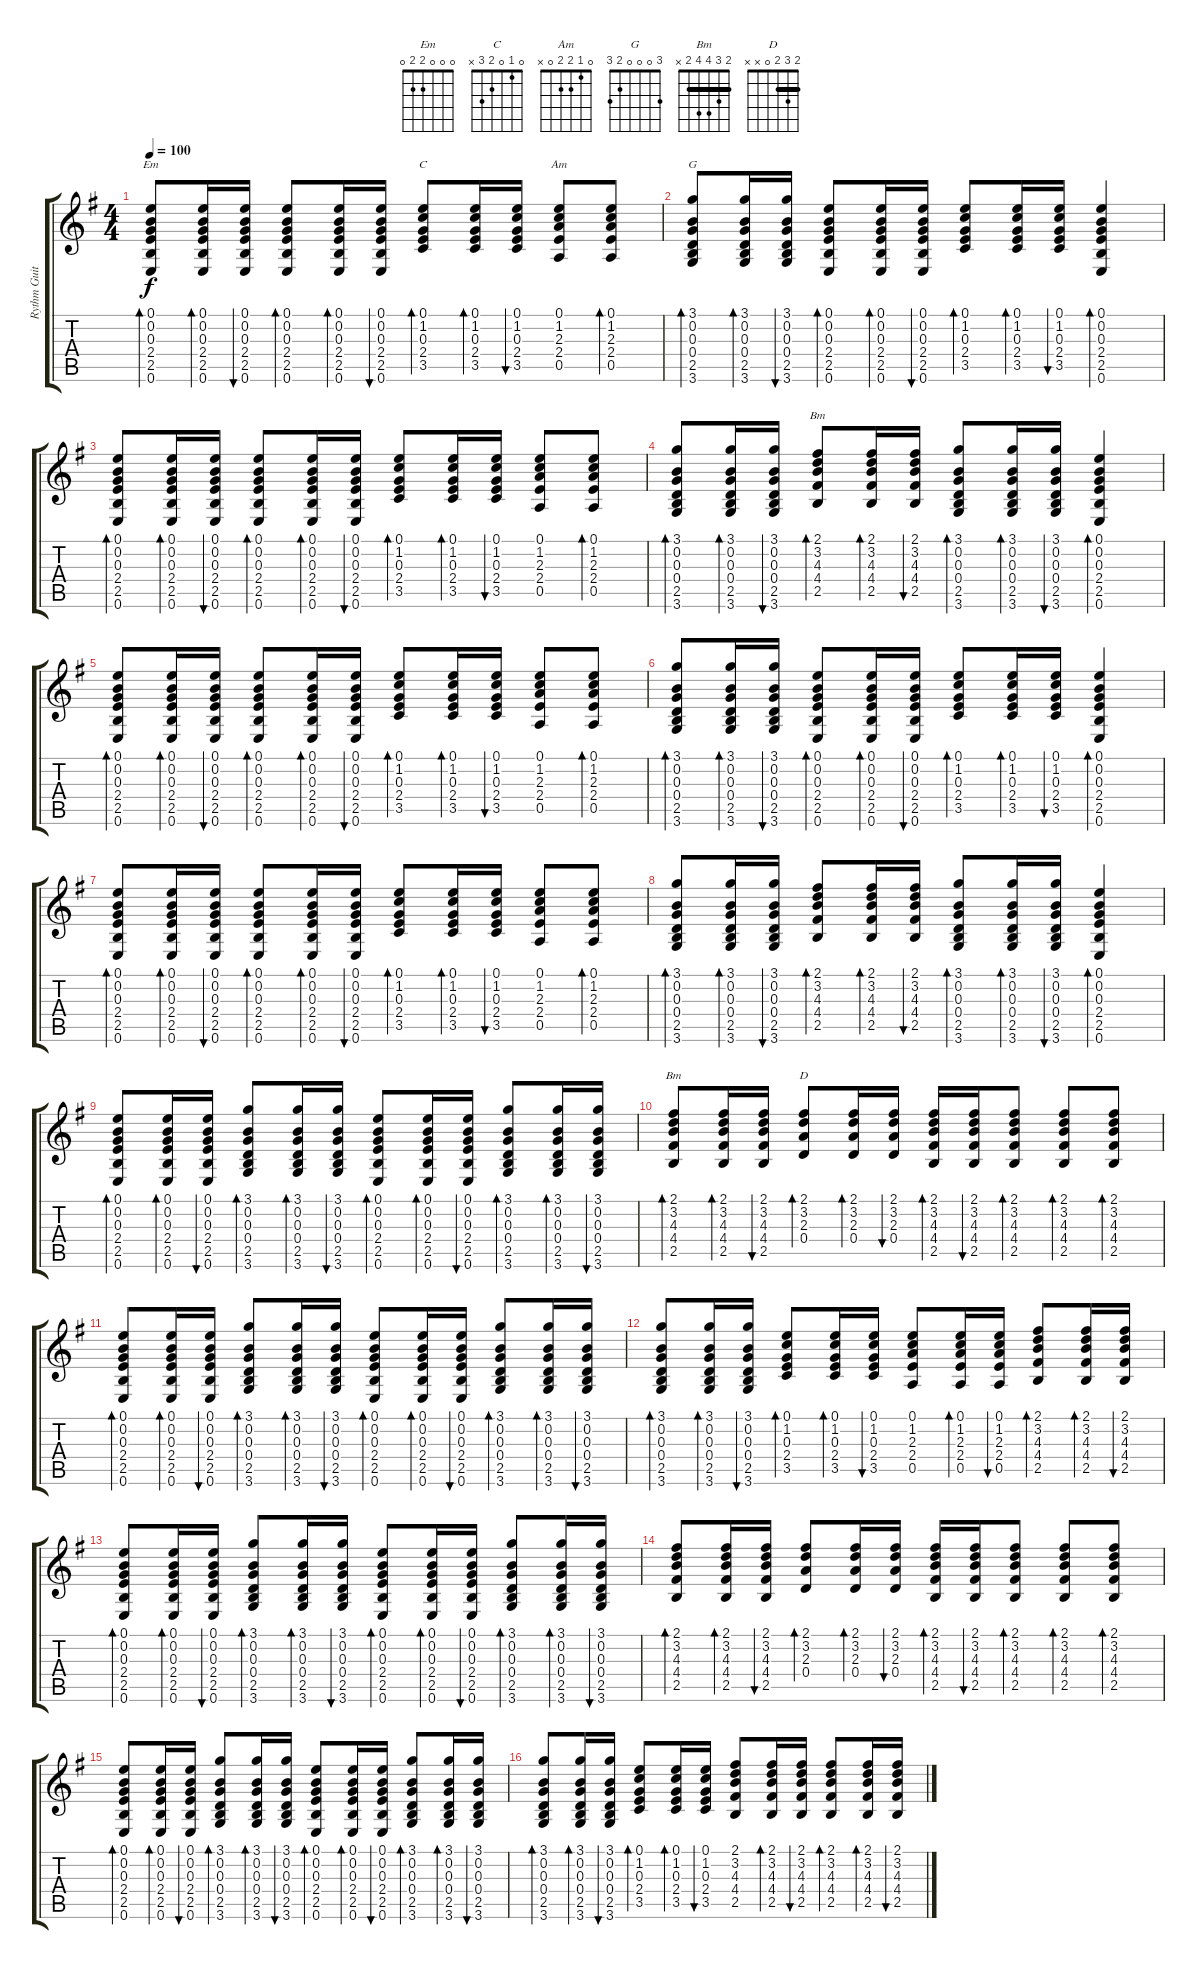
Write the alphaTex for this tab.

\track ("Rythm Guitar" "Rythm Guit") {instrument acousticguitarsteel}
\staff {score tabs}
\tuning (E4 B3 G3 D3 A2 E2) {hide}
\chord ("Em" 0 0 0 2 2 0)
\chord ("C" 0 1 0 2 3 x)
\chord ("Am" 0 1 2 2 0 x)
\chord ("G" 3 0 0 0 2 3)
\chord ("Bm" 2 3 4 0 2 x)
\chord ("Bm" 2 3 4 4 2 x) {barre 2}
\chord ("D" 2 3 2 0 x x) {barre 2}
\ts (4 4)
\tempo 100
\clef g2
\ks eminor
(0.1 0.2 0.3 2.4 2.5 0.6).8{bd 60 ch "Em" dy f} (0.1 0.2 0.3 2.4 2.5 0.6).16{bd 60} (0.1 0.2 0.3 2.4 2.5 0.6).16{bu 60} (0.1 0.2 0.3 2.4 2.5 0.6).8{bd 60} (0.1 0.2 0.3 2.4 2.5 0.6).16{bd 60} (0.1 0.2 0.3 2.4 2.5 0.6).16{bu 60} (0.1 1.2 0.3 2.4 3.5).8{bd 60 ch "C"} (0.1 1.2 0.3 2.4 3.5).16{bd 60} (0.1 1.2 0.3 2.4 3.5).16{bu 60} (0.1 1.2 2.3 2.4 0.5).8{ch "Am"} (0.1 1.2 2.3 2.4 0.5).8{bd 60} |
(3.1 0.2 0.3 0.4 2.5 3.6).8{bd 60 ch "G"} (3.1 0.2 0.3 0.4 2.5 3.6).16{bd 60} (3.1 0.2 0.3 0.4 2.5 3.6).16{bu 60} (0.1 0.2 0.3 2.4 2.5 0.6).8{bd 60} (0.1 0.2 0.3 2.4 2.5 0.6).16{bd 60} (0.1 0.2 0.3 2.4 2.5 0.6).16{bu 60} (0.1 1.2 0.3 2.4 3.5).8{bd 60} (0.1 1.2 0.3 2.4 3.5).16{bd 60} (0.1 1.2 0.3 2.4 3.5).16{bu 60} (0.1 0.2 0.3 2.4 2.5 0.6).4{bd 60} |
(0.1 0.2 0.3 2.4 2.5 0.6).8{bd 60} (0.1 0.2 0.3 2.4 2.5 0.6).16{bd 60} (0.1 0.2 0.3 2.4 2.5 0.6).16{bu 60} (0.1 0.2 0.3 2.4 2.5 0.6).8{bd 60} (0.1 0.2 0.3 2.4 2.5 0.6).16{bd 60} (0.1 0.2 0.3 2.4 2.5 0.6).16{bu 60} (0.1 1.2 0.3 2.4 3.5).8{bd 60} (0.1 1.2 0.3 2.4 3.5).16{bd 60} (0.1 1.2 0.3 2.4 3.5).16{bu 60} (0.1 1.2 2.3 2.4 0.5).8 (0.1 1.2 2.3 2.4 0.5).8{bd 60} |
(3.1 0.2 0.3 0.4 2.5 3.6).8{bd 60} (3.1 0.2 0.3 0.4 2.5 3.6).16{bd 60} (3.1 0.2 0.3 0.4 2.5 3.6).16{bu 60} (2.1 3.2 4.3 4.4 2.5).8{bd 60 ch "Bm"} (2.1 3.2 4.3 4.4 2.5).16{bd 60} (2.1 3.2 4.3 4.4 2.5).16{bu 60} (3.1 0.2 0.3 0.4 2.5 3.6).8{bd 60} (3.1 0.2 0.3 0.4 2.5 3.6).16{bd 60} (3.1 0.2 0.3 0.4 2.5 3.6).16{bu 60} (0.1 0.2 0.3 2.4 2.5 0.6).4{bd 60} |
(0.1 0.2 0.3 2.4 2.5 0.6).8{bd 60} (0.1 0.2 0.3 2.4 2.5 0.6).16{bd 60} (0.1 0.2 0.3 2.4 2.5 0.6).16{bu 60} (0.1 0.2 0.3 2.4 2.5 0.6).8{bd 60} (0.1 0.2 0.3 2.4 2.5 0.6).16{bd 60} (0.1 0.2 0.3 2.4 2.5 0.6).16{bu 60} (0.1 1.2 0.3 2.4 3.5).8{bd 60} (0.1 1.2 0.3 2.4 3.5).16{bd 60} (0.1 1.2 0.3 2.4 3.5).16{bu 60} (0.1 1.2 2.3 2.4 0.5).8 (0.1 1.2 2.3 2.4 0.5).8{bd 60} |
(3.1 0.2 0.3 0.4 2.5 3.6).8{bd 60} (3.1 0.2 0.3 0.4 2.5 3.6).16{bd 60} (3.1 0.2 0.3 0.4 2.5 3.6).16{bu 60} (0.1 0.2 0.3 2.4 2.5 0.6).8{bd 60} (0.1 0.2 0.3 2.4 2.5 0.6).16{bd 60} (0.1 0.2 0.3 2.4 2.5 0.6).16{bu 60} (0.1 1.2 0.3 2.4 3.5).8{bd 60} (0.1 1.2 0.3 2.4 3.5).16{bd 60} (0.1 1.2 0.3 2.4 3.5).16{bu 60} (0.1 0.2 0.3 2.4 2.5 0.6).4{bd 60} |
(0.1 0.2 0.3 2.4 2.5 0.6).8{bd 60} (0.1 0.2 0.3 2.4 2.5 0.6).16{bd 60} (0.1 0.2 0.3 2.4 2.5 0.6).16{bu 60} (0.1 0.2 0.3 2.4 2.5 0.6).8{bd 60} (0.1 0.2 0.3 2.4 2.5 0.6).16{bd 60} (0.1 0.2 0.3 2.4 2.5 0.6).16{bu 60} (0.1 1.2 0.3 2.4 3.5).8{bd 60} (0.1 1.2 0.3 2.4 3.5).16{bd 60} (0.1 1.2 0.3 2.4 3.5).16{bu 60} (0.1 1.2 2.3 2.4 0.5).8 (0.1 1.2 2.3 2.4 0.5).8{bd 60} |
(3.1 0.2 0.3 0.4 2.5 3.6).8{bd 60} (3.1 0.2 0.3 0.4 2.5 3.6).16{bd 60} (3.1 0.2 0.3 0.4 2.5 3.6).16{bu 60} (2.1 3.2 4.3 4.4 2.5).8{bd 60} (2.1 3.2 4.3 4.4 2.5).16{bd 60} (2.1 3.2 4.3 4.4 2.5).16{bu 60} (3.1 0.2 0.3 0.4 2.5 3.6).8{bd 60} (3.1 0.2 0.3 0.4 2.5 3.6).16{bd 60} (3.1 0.2 0.3 0.4 2.5 3.6).16{bu 60} (0.1 0.2 0.3 2.4 2.5 0.6).4{bd 60} |
(0.1 0.2 0.3 2.4 2.5 0.6).8{bd 60} (0.1 0.2 0.3 2.4 2.5 0.6).16{bd 60} (0.1 0.2 0.3 2.4 2.5 0.6).16{bu 60} (3.1 0.2 0.3 0.4 2.5 3.6).8{bd 60} (3.1 0.2 0.3 0.4 2.5 3.6).16{bd 60} (3.1 0.2 0.3 0.4 2.5 3.6).16{bu 60} (0.1 0.2 0.3 2.4 2.5 0.6).8{bd 60} (0.1 0.2 0.3 2.4 2.5 0.6).16{bd 60} (0.1 0.2 0.3 2.4 2.5 0.6).16{bu 60} (3.1 0.2 0.3 0.4 2.5 3.6).8{bd 60} (3.1 0.2 0.3 0.4 2.5 3.6).16{bd 60} (3.1 0.2 0.3 0.4 2.5 3.6).16{bu 60} |
(2.1 3.2 4.3 4.4 2.5).8{bd 60 ch "Bm"} (2.1 3.2 4.3 4.4 2.5).16{bd 60} (2.1 3.2 4.3 4.4 2.5).16{bu 60} (2.1 3.2 2.3 0.4).8{bd 60 ch "D"} (2.1 3.2 2.3 0.4).16{bd 60} (2.1 3.2 2.3 0.4).16{bu 60} (2.1 3.2 4.3 4.4 2.5).16{bd 60} (2.1 3.2 4.3 4.4 2.5).16{bu 60} (2.1 3.2 4.3 4.4 2.5).8{bd 60} (2.1 3.2 4.3 4.4 2.5).8{bd 60} (2.1 3.2 4.3 4.4 2.5).8{bd 60} |
(0.1 0.2 0.3 2.4 2.5 0.6).8{bd 60} (0.1 0.2 0.3 2.4 2.5 0.6).16{bd 60} (0.1 0.2 0.3 2.4 2.5 0.6).16{bu 60} (3.1 0.2 0.3 0.4 2.5 3.6).8{bd 60} (3.1 0.2 0.3 0.4 2.5 3.6).16{bd 60} (3.1 0.2 0.3 0.4 2.5 3.6).16{bu 60} (0.1 0.2 0.3 2.4 2.5 0.6).8{bd 60} (0.1 0.2 0.3 2.4 2.5 0.6).16{bd 60} (0.1 0.2 0.3 2.4 2.5 0.6).16{bu 60} (3.1 0.2 0.3 0.4 2.5 3.6).8{bd 60} (3.1 0.2 0.3 0.4 2.5 3.6).16{bd 60} (3.1 0.2 0.3 0.4 2.5 3.6).16{bu 60} |
(3.1 0.2 0.3 0.4 2.5 3.6).8{bd 60} (3.1 0.2 0.3 0.4 2.5 3.6).16{bd 60} (3.1 0.2 0.3 0.4 2.5 3.6).16{bu 60} (0.1 1.2 0.3 2.4 3.5).8{bd 60} (0.1 1.2 0.3 2.4 3.5).16{bd 60} (0.1 1.2 0.3 2.4 3.5).16{bu 60} (0.1 1.2 2.3 2.4 0.5).8 (0.1 1.2 2.3 2.4 0.5).16{bd 60} (0.1 1.2 2.3 2.4 0.5).16{bu 60} (2.1 3.2 4.3 4.4 2.5).8{bd 60} (2.1 3.2 4.3 4.4 2.5).16{bd 60} (2.1 3.2 4.3 4.4 2.5).16{bu 60} |
(0.1 0.2 0.3 2.4 2.5 0.6).8{bd 60} (0.1 0.2 0.3 2.4 2.5 0.6).16{bd 60} (0.1 0.2 0.3 2.4 2.5 0.6).16{bu 60} (3.1 0.2 0.3 0.4 2.5 3.6).8{bd 60} (3.1 0.2 0.3 0.4 2.5 3.6).16{bd 60} (3.1 0.2 0.3 0.4 2.5 3.6).16{bu 60} (0.1 0.2 0.3 2.4 2.5 0.6).8{bd 60} (0.1 0.2 0.3 2.4 2.5 0.6).16{bd 60} (0.1 0.2 0.3 2.4 2.5 0.6).16{bu 60} (3.1 0.2 0.3 0.4 2.5 3.6).8{bd 60} (3.1 0.2 0.3 0.4 2.5 3.6).16{bd 60} (3.1 0.2 0.3 0.4 2.5 3.6).16{bu 60} |
(2.1 3.2 4.3 4.4 2.5).8{bd 60} (2.1 3.2 4.3 4.4 2.5).16{bd 60} (2.1 3.2 4.3 4.4 2.5).16{bu 60} (2.1 3.2 2.3 0.4).8{bd 60} (2.1 3.2 2.3 0.4).16{bd 60} (2.1 3.2 2.3 0.4).16{bu 60} (2.1 3.2 4.3 4.4 2.5).16{bd 60} (2.1 3.2 4.3 4.4 2.5).16{bu 60} (2.1 3.2 4.3 4.4 2.5).8{bd 60} (2.1 3.2 4.3 4.4 2.5).8{bd 60} (2.1 3.2 4.3 4.4 2.5).8{bd 60} |
(0.1 0.2 0.3 2.4 2.5 0.6).8{bd 60} (0.1 0.2 0.3 2.4 2.5 0.6).16{bd 60} (0.1 0.2 0.3 2.4 2.5 0.6).16{bu 60} (3.1 0.2 0.3 0.4 2.5 3.6).8{bd 60} (3.1 0.2 0.3 0.4 2.5 3.6).16{bd 60} (3.1 0.2 0.3 0.4 2.5 3.6).16{bu 60} (0.1 0.2 0.3 2.4 2.5 0.6).8{bd 60} (0.1 0.2 0.3 2.4 2.5 0.6).16{bd 60} (0.1 0.2 0.3 2.4 2.5 0.6).16{bu 60} (3.1 0.2 0.3 0.4 2.5 3.6).8{bd 60} (3.1 0.2 0.3 0.4 2.5 3.6).16{bd 60} (3.1 0.2 0.3 0.4 2.5 3.6).16{bu 60} |
(3.1 0.2 0.3 0.4 2.5 3.6).8{bd 60} (3.1 0.2 0.3 0.4 2.5 3.6).16{bd 60} (3.1 0.2 0.3 0.4 2.5 3.6).16{bu 60} (0.1 1.2 0.3 2.4 3.5).8{bd 60} (0.1 1.2 0.3 2.4 3.5).16{bd 60} (0.1 1.2 0.3 2.4 3.5).16{bu 60} (2.1 3.2 4.3 4.4 2.5).8 (2.1 3.2 4.3 4.4 2.5).16{bd 60} (2.1 3.2 4.3 4.4 2.5).16{bu 60} (2.1 3.2 4.3 4.4 2.5).8{bd 60} (2.1 3.2 4.3 4.4 2.5).16{bd 60} (2.1 3.2 4.3 4.4 2.5).16{bu 60}
